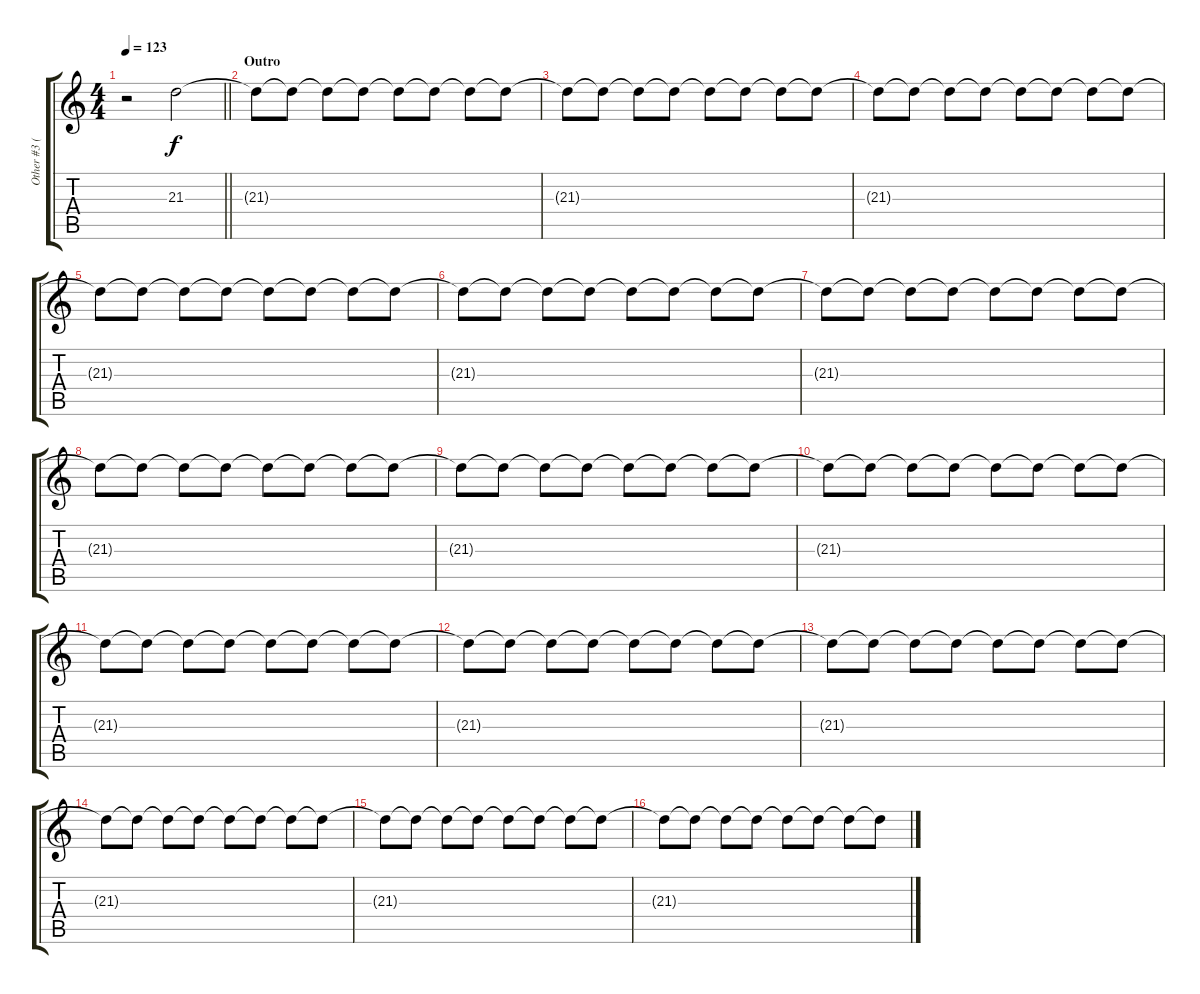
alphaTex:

\track ("Other #3 (Choir - Synthesizer II)" "Other #3 (") {instrument choiraahs}
\staff {score tabs}
\tuning (D4 A3 F3 C3 G2 D2) {hide}
\ts (4 4)
\tempo 123
\clef g2
\barLineRight lightlight
\ks c
r.2{dy f} 21.3.2{instrument choiraahs} |
\section ("" "Outro")
21.3{t}.8{volume 16} 21.3{t}.8{volume 14} 21.3{t}.8{volume 13} 21.3{t}.8{volume 12} 21.3{t}.8{volume 10} 21.3{t}.8{volume 11} 21.3{t}.8{volume 13} 21.3{t}.8{volume 13} |
21.3{t}.8{volume 15} 21.3{t}.8{volume 13} 21.3{t}.8{volume 12} 21.3{t}.8{volume 11} 21.3{t}.8{volume 9} 21.3{t}.8{volume 10} 21.3{t}.8{volume 12} 21.3{t}.8{volume 12} |
21.3{t}.8{volume 14} 21.3{t}.8{volume 12} 21.3{t}.8{volume 11} 21.3{t}.8{volume 10} 21.3{t}.8{volume 8} 21.3{t}.8{volume 9} 21.3{t}.8{volume 11} 21.3{t}.8{volume 11} |
21.3{t}.8{volume 13} 21.3{t}.8{volume 11} 21.3{t}.8{volume 10} 21.3{t}.8{volume 9} 21.3{t}.8{volume 8} 21.3{t}.8{volume 8} 21.3{t}.8{volume 10} 21.3{t}.8{volume 10} |
21.3{t}.8{volume 12} 21.3{t}.8{volume 10} 21.3{t}.8{volume 9} 21.3{t}.8{volume 8} 21.3{t}.8{volume 6} 21.3{t}.8{volume 7} 21.3{t}.8{volume 9} 21.3{t}.8{volume 10} |
21.3{t}.8{volume 10} 21.3{t}.8{volume 8} 21.3{t}.8{volume 8} 21.3{t}.8{volume 7} 21.3{t}.8{volume 5} 21.3{t}.8{volume 6} 21.3{t}.8{volume 8} 21.3{t}.8{volume 9} |
21.3{t}.8{volume 9} 21.3{t}.8{volume 8} 21.3{t}.8{volume 7} 21.3{t}.8{volume 5} 21.3{t}.8{volume 4} 21.3{t}.8{volume 5} 21.3{t}.8{volume 7} 21.3{t}.8{volume 8} |
21.3{t}.8{volume 8} 21.3{t}.8{volume 7} 21.3{t}.8{volume 7} 21.3{t}.8{volume 5} 21.3{t}.8{volume 3} 21.3{t}.8{volume 4} 21.3{t}.8{volume 6} 21.3{t}.8{volume 7} |
21.3{t}.8{volume 8} 21.3{t}.8{volume 7} 21.3{t}.8{volume 6} 21.3{t}.8{volume 4} 21.3{t}.8{volume 2} 21.3{t}.8{volume 3} 21.3{t}.8{volume 5} 21.3{t}.8{volume 6} |
21.3{t}.8{volume 6} 21.3{t}.8{volume 5} 21.3{t}.8{volume 4} 21.3{t}.8{volume 2} 21.3{t}.8{volume 0} 21.3{t}.8{volume 1} 21.3{t}.8{volume 2} 21.3{t}.8{volume 3} |
21.3{t}.8{volume 1} 21.3{t}.8 21.3{t}.8 21.3{t}.8 21.3{t}.8 21.3{t}.8 21.3{t}.8 21.3{t}.8 |
21.3{t}.8 21.3{t}.8 21.3{t}.8 21.3{t}.8 21.3{t}.8 21.3{t}.8 21.3{t}.8 21.3{t}.8 |
21.3{t}.8 21.3{t}.8 21.3{t}.8 21.3{t}.8 21.3{t}.8 21.3{t}.8 21.3{t}.8 21.3{t}.8 |
21.3{t}.8 21.3{t}.8 21.3{t}.8 21.3{t}.8 21.3{t}.8 21.3{t}.8 21.3{t}.8 21.3{t}.8 |
21.3{t}.8 21.3{t}.8 21.3{t}.8 21.3{t}.8 21.3{t}.8 21.3{t}.8 21.3{t}.8 21.3{t}.8
